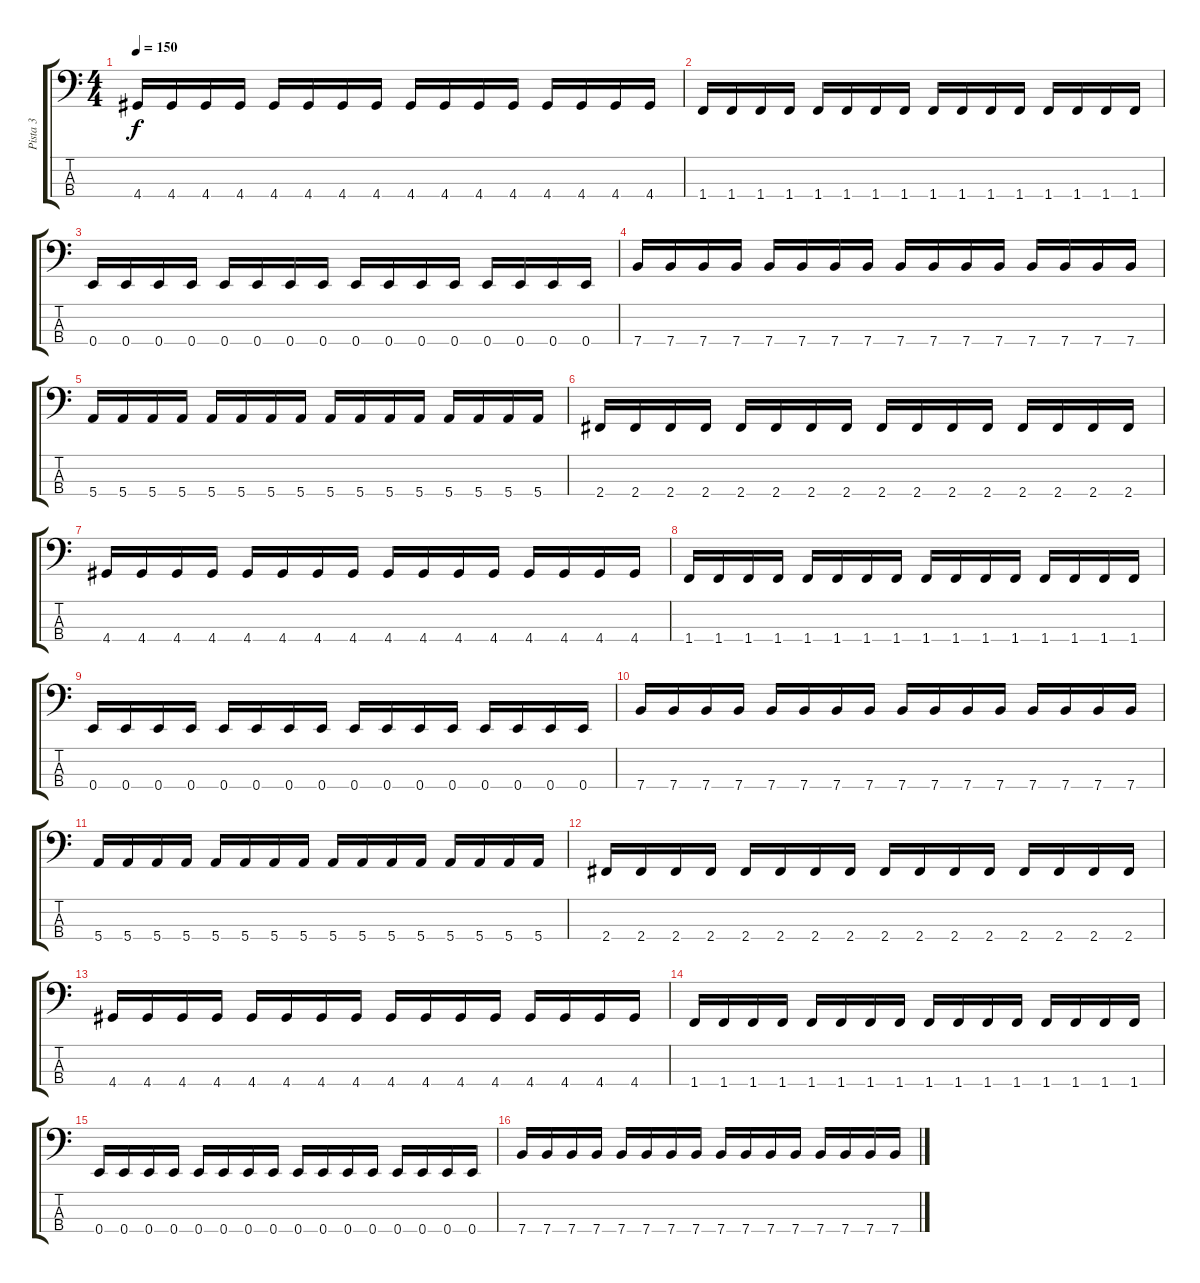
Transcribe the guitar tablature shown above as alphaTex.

\track ("Pista 3" "Pista 3") {instrument electricbassfinger}
\staff {score tabs}
\tuning (G2 D2 A1 E1) {hide}
\ts (4 4)
\tempo 150
\clef f4
\ks c
4.4.16{dy f} 4.4.16 4.4.16 4.4.16 4.4.16 4.4.16 4.4.16 4.4.16 4.4.16 4.4.16 4.4.16 4.4.16 4.4.16 4.4.16 4.4.16 4.4.16 |
1.4.16 1.4.16 1.4.16 1.4.16 1.4.16 1.4.16 1.4.16 1.4.16 1.4.16 1.4.16 1.4.16 1.4.16 1.4.16 1.4.16 1.4.16 1.4.16 |
0.4.16 0.4.16 0.4.16 0.4.16 0.4.16 0.4.16 0.4.16 0.4.16 0.4.16 0.4.16 0.4.16 0.4.16 0.4.16 0.4.16 0.4.16 0.4.16 |
7.4.16 7.4.16 7.4.16 7.4.16 7.4.16 7.4.16 7.4.16 7.4.16 7.4.16 7.4.16 7.4.16 7.4.16 7.4.16 7.4.16 7.4.16 7.4.16 |
5.4.16 5.4.16 5.4.16 5.4.16 5.4.16 5.4.16 5.4.16 5.4.16 5.4.16 5.4.16 5.4.16 5.4.16 5.4.16 5.4.16 5.4.16 5.4.16 |
2.4.16 2.4.16 2.4.16 2.4.16 2.4.16 2.4.16 2.4.16 2.4.16 2.4.16 2.4.16 2.4.16 2.4.16 2.4.16 2.4.16 2.4.16 2.4.16 |
4.4.16 4.4.16 4.4.16 4.4.16 4.4.16 4.4.16 4.4.16 4.4.16 4.4.16 4.4.16 4.4.16 4.4.16 4.4.16 4.4.16 4.4.16 4.4.16 |
1.4.16 1.4.16 1.4.16 1.4.16 1.4.16 1.4.16 1.4.16 1.4.16 1.4.16 1.4.16 1.4.16 1.4.16 1.4.16 1.4.16 1.4.16 1.4.16 |
0.4.16 0.4.16 0.4.16 0.4.16 0.4.16 0.4.16 0.4.16 0.4.16 0.4.16 0.4.16 0.4.16 0.4.16 0.4.16 0.4.16 0.4.16 0.4.16 |
7.4.16 7.4.16 7.4.16 7.4.16 7.4.16 7.4.16 7.4.16 7.4.16 7.4.16 7.4.16 7.4.16 7.4.16 7.4.16 7.4.16 7.4.16 7.4.16 |
5.4.16 5.4.16 5.4.16 5.4.16 5.4.16 5.4.16 5.4.16 5.4.16 5.4.16 5.4.16 5.4.16 5.4.16 5.4.16 5.4.16 5.4.16 5.4.16 |
2.4.16 2.4.16 2.4.16 2.4.16 2.4.16 2.4.16 2.4.16 2.4.16 2.4.16 2.4.16 2.4.16 2.4.16 2.4.16 2.4.16 2.4.16 2.4.16 |
4.4.16 4.4.16 4.4.16 4.4.16 4.4.16 4.4.16 4.4.16 4.4.16 4.4.16 4.4.16 4.4.16 4.4.16 4.4.16 4.4.16 4.4.16 4.4.16 |
1.4.16 1.4.16 1.4.16 1.4.16 1.4.16 1.4.16 1.4.16 1.4.16 1.4.16 1.4.16 1.4.16 1.4.16 1.4.16 1.4.16 1.4.16 1.4.16 |
0.4.16 0.4.16 0.4.16 0.4.16 0.4.16 0.4.16 0.4.16 0.4.16 0.4.16 0.4.16 0.4.16 0.4.16 0.4.16 0.4.16 0.4.16 0.4.16 |
7.4.16 7.4.16 7.4.16 7.4.16 7.4.16 7.4.16 7.4.16 7.4.16 7.4.16 7.4.16 7.4.16 7.4.16 7.4.16 7.4.16 7.4.16 7.4.16
